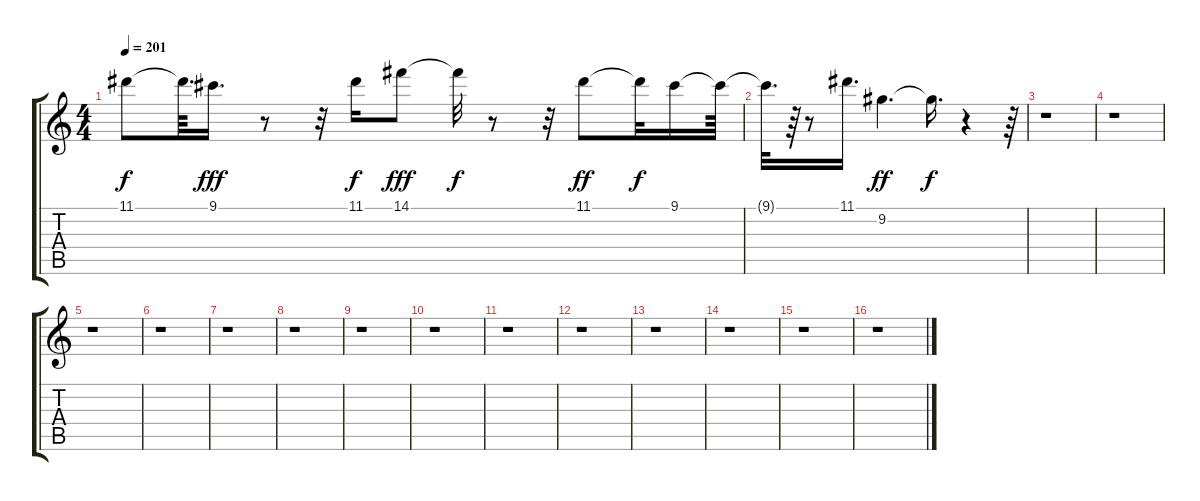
\track "" {instrument synthbass2}
\staff {score tabs}
\tuning (E4 B3 G3 D3 A2 E2) {hide}
\ts (4 4)
\tempo 201
\clef g2
\ks c
11.1{t}.8{dy f} 11.1{t}.64{d} 9.1.16{d dy fff} r.8 r.32 11.1.16{dy f} 14.1.8{dy fff} 14.1{t}.32{dy f} r.8 r.32 11.1.8{dy ff} 11.1{t}.32{dy f} 9.1.16 9.1{t}.64 |
9.1{t}.32{d} r.64 r.8 11.1.16{d} 9.2.4{d dy ff} 9.2{t}.16{d dy f} r.4 r.64 |
r.1 |
r.1 |
r.1 |
r.1 |
r.1 |
r.1 |
r.1 |
r.1 |
r.1 |
r.1 |
r.1 |
r.1 |
r.1 |
r.1
